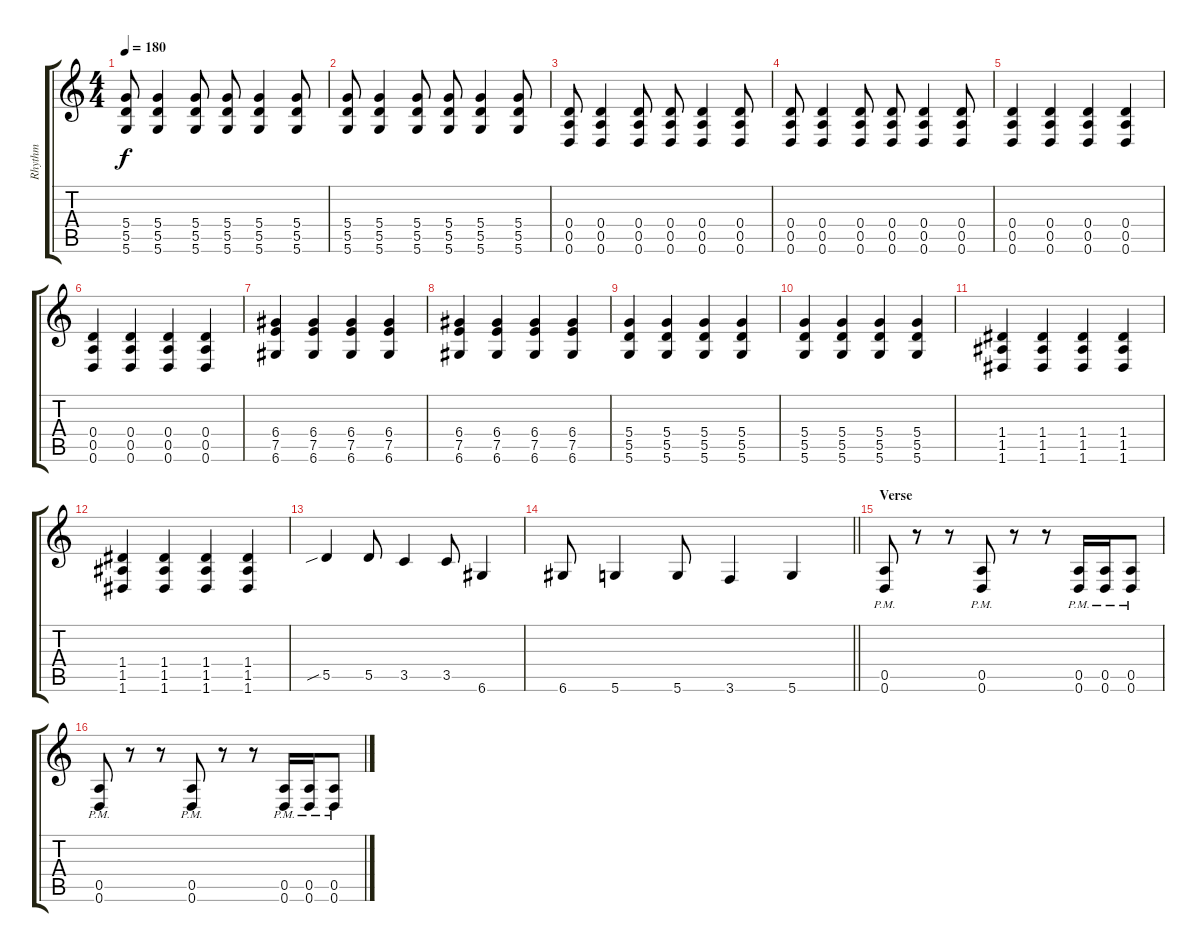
\track ("Rhythm" "Rhythm") {instrument overdrivenguitar}
\staff {score tabs}
\tuning (E4 B3 G3 D3 A2 D2) {hide}
\ts (4 4)
\tempo 180
\clef g2
\ks c
(5.4 5.5 5.6).8{dy f} (5.4 5.5 5.6).4 (5.4 5.5 5.6).8 (5.4 5.5 5.6).8 (5.4 5.5 5.6).4 (5.4 5.5 5.6).8 |
(5.4 5.5 5.6).8 (5.4 5.5 5.6).4 (5.4 5.5 5.6).8 (5.4 5.5 5.6).8 (5.4 5.5 5.6).4 (5.4 5.5 5.6).8 |
(0.4 0.5 0.6).8 (0.4 0.5 0.6).4 (0.4 0.5 0.6).8 (0.4 0.5 0.6).8 (0.4 0.5 0.6).4 (0.4 0.5 0.6).8 |
(0.4 0.5 0.6).8 (0.4 0.5 0.6).4 (0.4 0.5 0.6).8 (0.4 0.5 0.6).8 (0.4 0.5 0.6).4 (0.4 0.5 0.6).8 |
(0.4 0.5 0.6).4 (0.4 0.5 0.6).4 (0.4 0.5 0.6).4 (0.4 0.5 0.6).4 |
(0.4 0.5 0.6).4 (0.4 0.5 0.6).4 (0.4 0.5 0.6).4 (0.4 0.5 0.6).4 |
(6.4 7.5 6.6).4 (6.4 7.5 6.6).4 (6.4 7.5 6.6).4 (6.4 7.5 6.6).4 |
(6.4 7.5 6.6).4 (6.4 7.5 6.6).4 (6.4 7.5 6.6).4 (6.4 7.5 6.6).4 |
(5.4 5.5 5.6).4 (5.4 5.5 5.6).4 (5.4 5.5 5.6).4 (5.4 5.5 5.6).4 |
(5.4 5.5 5.6).4 (5.4 5.5 5.6).4 (5.4 5.5 5.6).4 (5.4 5.5 5.6).4 |
(1.4 1.5 1.6).4 (1.4 1.5 1.6).4 (1.4 1.5 1.6).4 (1.4 1.5 1.6).4 |
(1.4 1.5 1.6).4 (1.4 1.5 1.6).4 (1.4 1.5 1.6).4 (1.4 1.5 1.6).4 |
5.5{sib}.4 5.5.8 3.5.4 3.5.8 6.6.4 |
\barLineRight lightlight
6.6.8 5.6.4 5.6.8 3.6.4 5.6.4 |
\section ("" "Verse")
(0.5{pm} 0.6{pm}).8 r.8 r.8 (0.5{pm} 0.6{pm}).8 r.8 r.8 (0.5{pm} 0.6{pm}).16 (0.5{pm} 0.6{pm}).16 (0.5{pm} 0.6{pm}).8 |
(0.5{pm} 0.6{pm}).8 r.8 r.8 (0.5{pm} 0.6{pm}).8 r.8 r.8 (0.5{pm} 0.6{pm}).16 (0.5{pm} 0.6{pm}).16 (0.5{pm} 0.6{pm}).8
